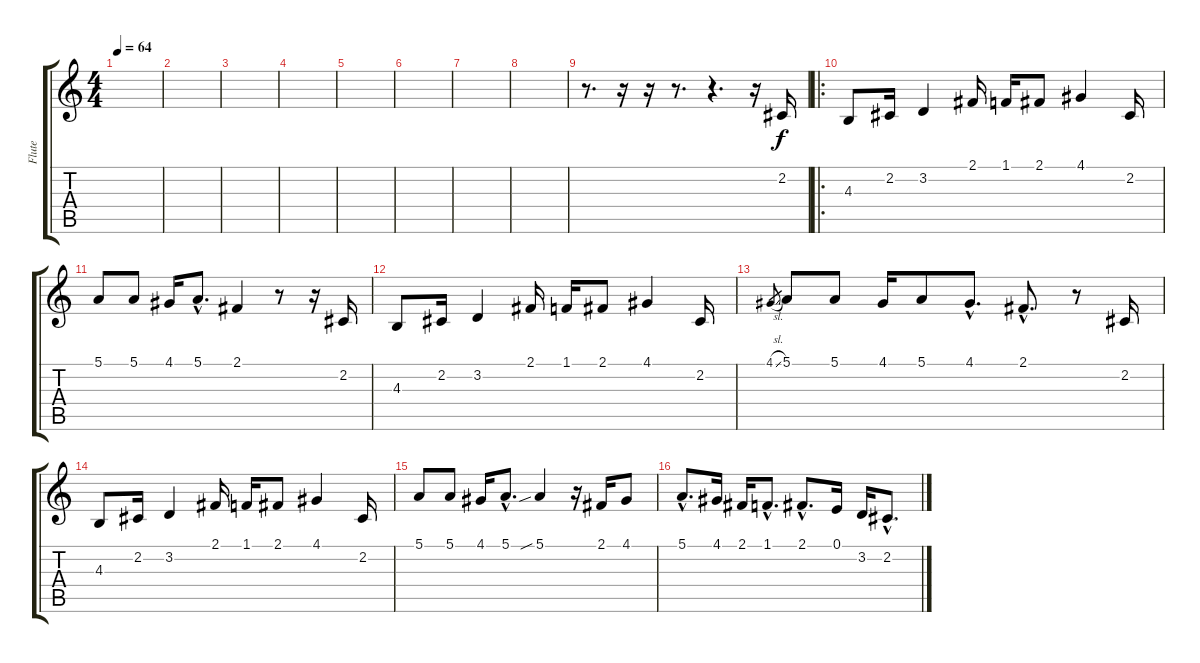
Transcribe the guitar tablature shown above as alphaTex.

\track ("Flute" "Flute") {instrument flute}
\staff {score tabs}
\tuning (E4 B3 G3 D3 A2 E2) {hide}
\ts (4 4)
\tempo 64
\clef g2
\ks c
|
|
|
|
|
|
|
|
r.8{d} r.16 r.16 r.8{d} r.4{d} r.16 2.2.16 |
\ro
4.3.8 2.2.16 3.2.4 2.1.16 1.1.16 2.1.8 4.1.4 2.2.16 |
5.1.8 5.1.8 4.1.16 5.1{hac}.8{d} 2.1.4 r.8 r.16 2.2.16 |
4.3.8 2.2.16 3.2.4 2.1.16 1.1.16 2.1.8 4.1.4 2.2.16 |
4.1{sl}.8{gr} 5.1.8 5.1.8 4.1.16 5.1.8 4.1{hac}.8{d} 2.1{hac}.8{d} r.8 2.2.16 |
4.3.8 2.2.16 3.2.4 2.1.16 1.1.16 2.1.8 4.1.4 2.2.16 |
5.1.8 5.1.8 4.1.16 5.1{hac}.8{d} 5.1{sib}.4 r.16 2.1.16 4.1.8 |
5.1{hac}.8{d} 4.1.16 2.1.16 1.1{hac}.8{d} 2.1{hac}.8{d} 0.1.16 3.2.16 2.2{hac}.8{d}
